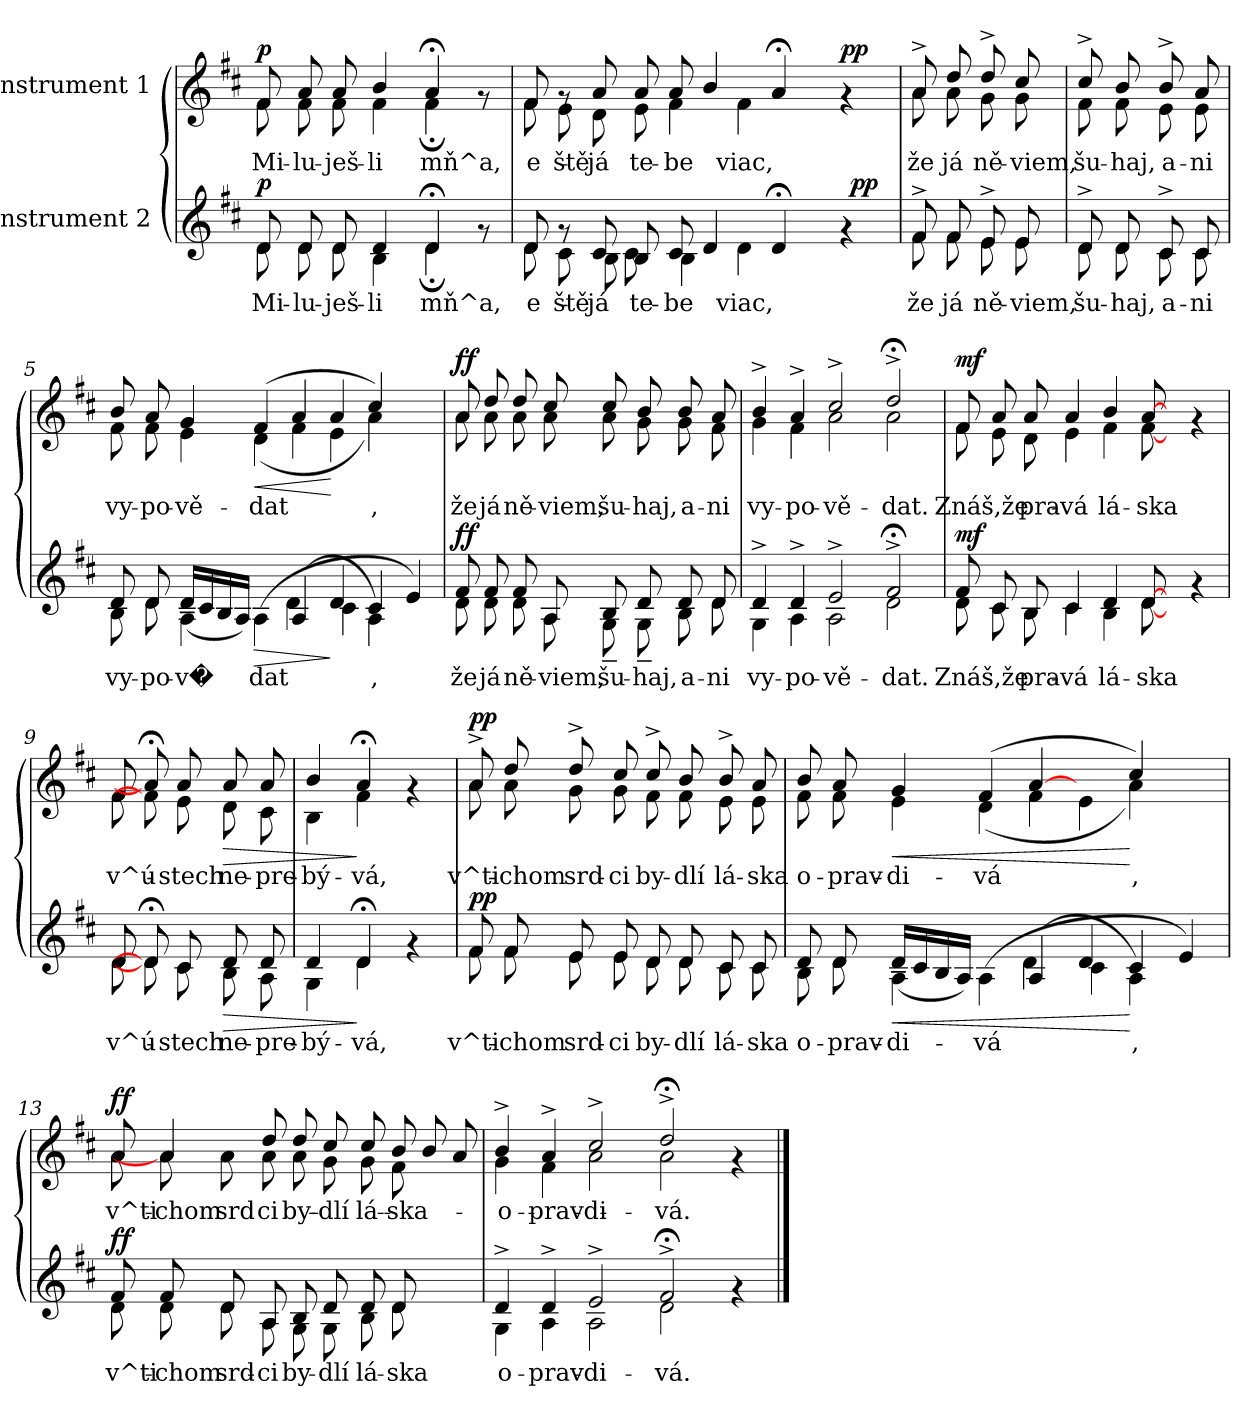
**kern	**text	**dynam	**kern	**text	**dynam
*part2	*part2	*part2	*part1	*part1	*part1
*staff2	*staff2	*staff2	*staff1	*staff1	*staff1
*I"Instrument 2	*	*	*I"Instrument 1	*	*
!!LO:PB:g=z
*stria5	*	*	*stria5	*	*
*clefG2	*	*	*clefG2	*	*
*k[f#c#]	*	*	*k[f#c#]	*	*
*D:	*	*	*D:	*	*
=1	=1	=1	=1	=1	=1
*^	*	*	*	*	*
!	!	!LO:LY:b	!LO:DY:a	!	!LO:LY:b	!LO:DY:a
*	*	*	*	*^	*	*
8d/	8d\	Mi-	p	8f#/	8f#\	Mi-	p
!	!	!LO:LY:b	!	!	!	!LO:LY:b	!
8d/	8d\	-lu-	.	8a/	8f#\	-lu-	.
!	!	!LO:LY:b	!	!	!	!LO:LY:b	!
8d/	8d\	-ješ-	.	8a/	8f#\	-ješ-	.
!	!	!LO:LY:b	!	!	!	!LO:LY:b	!
4d/	4B\	-li	.	4b/	4f#\	-li	.
!	!	!LO:LY:b	!	!	!	!LO:LY:b	!
4d;;</	4d\	mň^a,	.	4a;;</	4f#\	mň^a,	.
8rf	8ryy	.	.	8rf	8ryy	.	.
=2	=2	=2	=2	=2	=2	=2	=2
!	!	!LO:LY:b	!	!	!	!LO:LY:b	!
*	*^	*	*	*	*	*	*
8d/	8d\	1ryy	e-	.	8f#/	8f#\	e-	.
!	!	!	!LO:LY:b	!	!	!	!LO:LY:b	!
8rf	8c#\	.	-ště	.	8rf	8e\	-ště	.
!	!	!	!LO:LY:b	!	!	!	!LO:LY:b	!
8c#/	8B\	.	já	.	8a/	8d\	já	.
!	!	!	!LO:LY:b	!	!	!	!LO:LY:b	!
8B/	8c#\	.	te-	.	8a/	8e\	te-	.
!	!	!	!LO:LY:b	!	!	!	!LO:LY:b	!
8c#/	4B\	.	-be	.	8a/	4f#\	-be	.
4d/	.	.	.	.	4b/	.	.	.
!	!	!	!LO:LY:b	!	!	!	!LO:LY:b	!
.	4d\	.	viac,	.	.	4f#\	viac,	.
4d;<;/	.	.	.	.	4a;<;/	.	.	.
.	4.ryy	8ryy	.	.	.	4.ryy	.	.
!	!	!	!	!	!	!	!	!LO:DY:a
4rf	.	64ryy	.	.	4rf	.	.	pp
!	!	!	!	!LO:DY:a	!	!	!	!
.	.	8...ryy	.	pp	.	.	.	.
=3	=3	=3	=3	=3	=3	=3	=3	=3
!	!	!	!LO:LY:b	!	!	!	!LO:LY:b	!
*	*v	*v	*	*	*	*	*	*
8f#^>/	8f#\	že	.	8a^>/	8a\	že	.
!	!	!LO:LY:b	!	!	!	!LO:LY:b	!
8f#/	8f#\	já	.	8dd/	8a\	já	.
!	!	!LO:LY:b	!	!	!	!LO:LY:b	!
8e^>/	8e\	ně-	.	8dd^>/	8g\	ně-	.
!	!	!LO:LY:b	!	!	!	!LO:LY:b	!
8e/	8e\	-viem,	.	8cc#/	8g\	-viem,	.
=4	=4	=4	=4	=4	=4	=4	=4
!	!	!LO:LY:b	!	!	!	!LO:LY:b	!
8d^>/	8d\	šu-	.	8cc#^>/	8f#\	šu-	.
!	!	!LO:LY:b	!	!	!	!LO:LY:b	!
8d/	8d\	-haj,	.	8b/	8f#\	-haj,	.
!	!	!LO:LY:b	!	!	!	!LO:LY:b	!
8c#^>/	8c#\	a-	.	8b^>/	8e\	a-	.
!	!	!LO:LY:b	!	!	!	!LO:LY:b	!
8c#/	8c#\	-ni	.	8a/	8e\	-ni	.
!!LO:LB:g=z	!!
=5	=5	=5	=5	=5	=5	=5	=5
!	!	!LO:LY:b	!	!	!	!LO:LY:b	!
8d/	8B\	vy-	.	8b/	8f#\	vy-	.
!	!	!LO:LY:b	!	!	!	!LO:LY:b	!
8d/	8d\	-po-	.	8a/	8f#\	-po-	.
!	!	!LO:LY:b	!	!	!	!LO:LY:b	!
4A\	(>16d~</L	v�	.	4g/	4e\	-vě-	.
!	!	!LO:LY:b	!	!	!	!	!
.	16c#/	-	.	.	.	.	.
!	!	!LO:LY:b	!	!	!	!	!
.	16B/	--	.	.	.	.	.
!	!	!LO:LY:b	!	!	!	!	!
.	16A/J)	--	.	.	.	.	.
!	!	!LO:LY:b	!LO:HP:b	!	!	!LO:LY:b	!LO:HP:b
(<4A\	4ryy	-dat	>	(>4f#/	(<4d\	-dat	<
!	!	!LO:LY:b	!	!	!	!LO:LY:b	!
(>4A/	4d\	-	.	4a/	4f#\	.	.
!	!	!LO:LY:b	!	!	!	!LO:LY:b	!
4d/	4c#\	.	]	4a/	4e\	.	[
!	!	!LO:LY:b	!	!	!	!LO:LY:b	!
4c#/	4A\)	,	.	4cc#/)	4a\)	,	.
4e/)	4ryy	.	.	4ryy	4ryy	.	.
=6	=6	=6	=6	=6	=6	=6	=6
!	!	!LO:LY:b	!LO:DY:a	!	!	!LO:LY:b	!LO:DY:a
8f#/	8d\	že	ff	8a/	8a\	že	ff
!	!	!LO:LY:b	!	!	!	!LO:LY:b	!
8f#/	8d\	já	.	8dd/	8a\	já	.
!	!	!LO:LY:b	!	!	!	!LO:LY:b	!
8f#/	8d\	ně-	.	8dd/	8a\	ně-	.
!	!	!LO:LY:b	!	!	!	!LO:LY:b	!
8A/	8A\	-viem,	.	8cc#/	8a\	-viem,	.
!	!	!LO:LY:b	!	!	!	!LO:LY:b	!
8B/	8G~>\	šu-	.	8cc#/	8a\	šu-	.
!	!	!LO:LY:b	!	!	!	!LO:LY:b	!
8d/	8G~>\	-haj,	.	8b/	8g\	-haj,	.
!	!	!LO:LY:b	!	!	!	!LO:LY:b	!
8d/	8B\	a-	.	8b/	8g\	a-	.
!	!	!LO:LY:b	!	!	!	!LO:LY:b	!
8d/	8d\	-ni	.	8a/	8f#\	-ni	.
=7	=7	=7	=7	=7	=7	=7	=7
!	!	!LO:LY:b	!	!	!	!LO:LY:b	!
4d^>/	4G\	vy-	.	4b^>/	4g\	vy-	.
!	!	!LO:LY:b	!	!	!	!LO:LY:b	!
4d^>/	4A\	-po-	.	4a^>/	4f#\	-po-	.
!	!	!LO:LY:b	!	!	!	!LO:LY:b	!
2e^>/	2A\	-vě-	.	2cc#^>/	2a\	-vě-	.
!	!	!LO:LY:b	!	!	!	!LO:LY:b	!
2f#;<;^>/	2d\	-dat.	.	2dd;<;^>/	2a\	-dat.	.
!!LO:LB:g=z	!!
=8	=8	=8	=8	=8	=8	=8	=8
!	!	!LO:LY:b	!LO:DY:a	!	!	!LO:LY:b	!LO:DY:a
8f#/	8d\	Znáš,že	mf	8f#/	8f#\	Znáš,že	mf
!	!	!LO:LY:b	!	!	!	!LO:LY:b	!
8c#/	8c#\	.	.	8a/	8e\	.	.
!	!	!LO:LY:b	!	!	!	!LO:LY:b	!
8B/	8B\	pra-	.	8a/	8d\	pra-	.
!	!	!LO:LY:b	!	!	!	!LO:LY:b	!
4c#/	4c#\	-vá	.	4a/	4e\	-vá	.
!	!	!LO:LY:b	!	!	!	!LO:LY:b	!
4d/	4B\	lá-	.	4b/	4f#\	lá-	.
!	!	!LO:LY:b	!	!	!	!LO:LY:b	!
[8d/	[8d\	-ska	.	[8a/	[8f#\	-ska	.
8ryy	4.ryy	.	.	8ryy	4.ryy	.	.
4rf	.	.	.	4rf	.	.	.
=9	=9	=9	=9	=9	=9	=9	=9
!	!	!LO:LY:b	!	!	!	!LO:LY:b	!
8d/	8d\	v^ú-	.	8f#/	8f#\	v^ú-	.
8d;<;/]	8d\]	.	.	8a;<;/]	8f#\]	.	.
!	!	!LO:LY:b	!	!	!	!LO:LY:b	!
8c#/	8c#\	-stech	.	8a/	8e\	-stech	.
!	!	!LO:LY:b	!LO:HP:b	!	!	!LO:LY:b	!LO:HP:b
8d/	8B\	ne-	>	8a/	8d\	ne-	>
!	!	!LO:LY:b	!	!	!	!LO:LY:b	!
8d/	8A\	-pre-	.	8a/	8c#\	-pre-	.
=10	=10	=10	=10	=10	=10	=10	=10
!	!	!LO:LY:b	!	!	!	!LO:LY:b	!
4d/	4G\	-bý-	.	4b/	4B\	-bý-	.
!	!	!LO:LY:b	!	!	!	!LO:LY:b	!
4d;<;/	4d\	-vá,	]	4a;<;/	4f#\	-vá,	]
4rf	4ryy	.	.	4rf	4ryy	.	.
=11	=11	=11	=11	=11	=11	=11	=11
!	!	!LO:LY:b	!LO:DY:a	!	!	!LO:LY:b	!LO:DY:a
8f#/	8f#\	v^ti-	pp	8a^>/	8a\	v^ti-	pp
!	!	!LO:LY:b	!	!	!	!LO:LY:b	!
8f#/	8f#\	-chom	.	8dd/	8a\	-chom	.
!	!	!LO:LY:b	!	!	!	!LO:LY:b	!
8e/	8e\	srd-	.	8dd^>/	8g\	srd-	.
!	!	!LO:LY:b	!	!	!	!LO:LY:b	!
8e/	8e\	-ci	.	8cc#/	8g\	-ci	.
!	!	!LO:LY:b	!	!	!	!LO:LY:b	!
8d/	8d\	by-	.	8cc#^>/	8f#\	by-	.
!	!	!LO:LY:b	!	!	!	!LO:LY:b	!
8d/	8d\	-dlí	.	8b/	8f#\	-dlí	.
!	!	!LO:LY:b	!	!	!	!LO:LY:b	!
8c#/	8c#\	lá-	.	8b^>/	8e\	lá-	.
!	!	!LO:LY:b	!	!	!	!LO:LY:b	!
8c#/	8c#\	-ska	.	8a/	8e\	-ska	.
!!LO:LB:g=z	!!
=12	=12	=12	=12	=12	=12	=12	=12
!	!	!LO:LY:b	!	!	!	!LO:LY:b	!
8d/	8B\	o-	.	8b/	8f#\	o-	.
!	!	!LO:LY:b	!	!	!	!LO:LY:b	!
8d/	8d\	-prav-	.	8a/	8f#\	-prav-	.
!	!	!LO:LY:b	!LO:HP:b	!	!	!LO:LY:b	!LO:HP:b
4A\	(>16d~</L	di-	<	4g/	4e\	-di-	<
!	!	!LO:LY:b	!	!	!	!	!
.	16c#/	--	.	.	.	.	.
!	!	!LO:LY:b	!	!	!	!	!
.	16B/	--	.	.	.	.	.
!	!	!LO:LY:b	!	!	!	!	!
.	16A/J)	--	.	.	.	.	.
!	!	!LO:LY:b	!	!	!	!LO:LY:b	!
(<4A\	4ryy	-vá	.	(>4f#/	(<4d\	-vá	.
!	!	!LO:LY:b	!	!	!	!LO:LY:b	!
(>4A/	4d\	-	.	[4a/	4f#\	.	.
!	!	!LO:LY:b	!	!	!	!LO:LY:b	!
4d/	4c#\	.	.	4e\	4ryy	.	.
!	!	!LO:LY:b	!	!	!	!LO:LY:b	!
4c#/	4A\)	,	[	4cc#/)	4a\)	,	[
4e/)	4ryy	.	.	4ryy	4ryy	.	.
=13	=13	=13	=13	=13	=13	=13	=13
!	!	!LO:LY:b	!LO:DY:a	!	!	!LO:LY:b	!LO:DY:a
8f#/	8d\	v^ti-	ff	8a/	8a\	v^ti-	ff
!	!	!LO:LY:b	!	!	!	!LO:LY:b	!
8f#/	8d\	-chom	.	4a/]	8a\	-chom	.
!	!	!LO:LY:b	!	!	!	!LO:LY:b	!
8d/	8d\	srd-	.	.	8a\	srd-	.
!	!	!LO:LY:b	!	!	!	!LO:LY:b	!
8A/	8A\	-ci	.	8dd/	8a\	-ci	.
!	!	!LO:LY:b	!	!	!	!LO:LY:b	!
8B/	8G\	by-	.	8dd/	8a\	by-	.
!	!	!LO:LY:b	!	!	!	!LO:LY:b	!
8d/	8G\	-dlí	.	8cc#/	8g\	-dlí	.
!	!	!LO:LY:b	!	!	!	!LO:LY:b	!
8d/	8B\	lá-	.	8cc#/	8g\	lá-	.
!	!	!LO:LY:b	!	!	!	!LO:LY:b	!
8d/	8d\	-ska	.	8b/	8f#\	-ska	.
4ryy	4ryy	.	.	8b/	4ryy	.	.
.	.	.	.	8a/	.	.	.
=14	=14	=14	=14	=14	=14	=14	=14
!	!	!LO:LY:b	!	!	!	!LO:LY:b	!
4d^>/	4G\	o-	.	4b^>/	4g\	o-	.
!	!	!LO:LY:b	!	!	!	!LO:LY:b	!
4d^>/	4A\	-prav-	.	4a^>/	4f#\	-prav-	.
!	!	!LO:LY:b	!	!	!	!LO:LY:b	!
2e^>/	2A\	-di-	.	2cc#^>/	2a\	-di-	.
!	!	!LO:LY:b	!	!	!	!LO:LY:b	!
2f#;<;^>/	2d\	-vá.	.	2dd;<;^>/	2a\	-vá.	.
4rf	4ryy	.	.	4rf	4ryy	.	.
*v	*v	*	*	*	*	*	*
*	*	*	*v	*v	*	*
==	==	==	==	==	==
*-	*-	*-	*-	*-	*-
